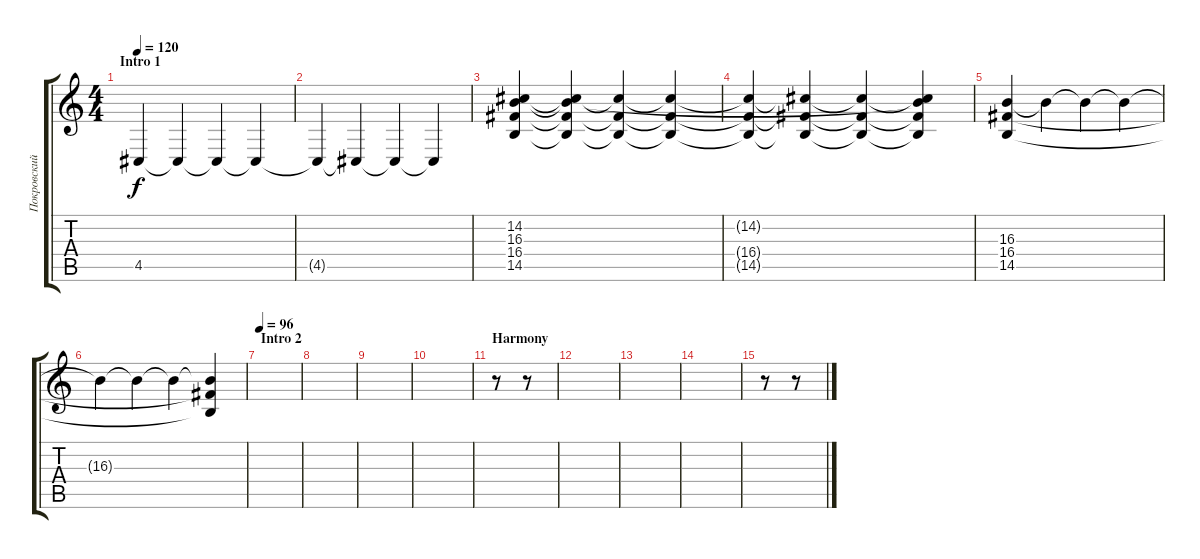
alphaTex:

\track ("Покровский (Synth)" "Покровский") {instrument fx6goblins}
\staff {score tabs}
\tuning (E4 B3 G3 D3 A2 E2) {hide}
\ts (4 4)
\section ("" "Intro 1")
\tempo 120
\clef g2
\ks c
4.5.4{dy f instrument fx6goblins} 4.5{t}.4 4.5{t}.4 4.5{t}.4 |
4.5{t}.4 4.5{t}.4 4.5{t}.4 4.5{t}.4 |
(14.2 16.3 16.4 14.5).4 (14.2{t} 16.3{t} 16.4{t} 14.5{t}).4 (14.2{t} 16.4{t} 14.5{t}).4 (14.2{t} 16.4{t} 14.5{t}).4 |
(14.2{t} 16.4{t} 14.5{t}).4 (14.2{t} 16.4{t} 14.5{t}).4 (14.2{t} 16.4{t} 14.5{t}).4 (14.2{t} 16.3{t} 16.4{t} 14.5{t}).4 |
(16.3 16.4 14.5).4{instrument fx2soundtrack} 16.3{t}.4 16.3{t}.4 16.3{t}.4 |
16.3{t}.4 16.3{t}.4 16.3{t}.4 (16.3{t} 16.4{t} 14.5{t}).4 |
\section ("" "Intro 2")
\tempo 96
|
|
|
|
\section ("" "Harmony")
r.8 r.8 |
|
|
|
r.8 r.8
